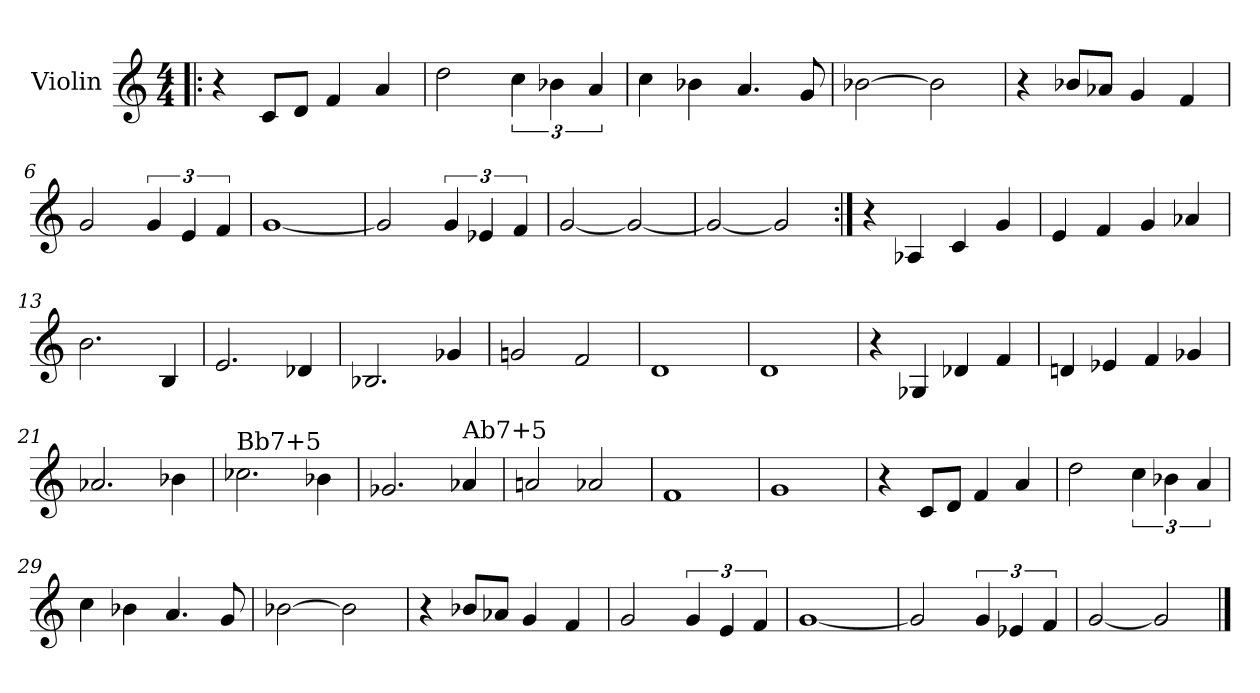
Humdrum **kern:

**kern
*part1
*staff1
*I"Violin
*I'Vln
*clefG2
*k[]
*C:
*M4/4
=1!|:
4r
8c/L
8d/J
4f/
4a/
=2
2dd\
6cc\
6b-X\
6a/
=3
4cc\
4b-X\
4.a/
8g/
=4
[2b-X\
2b-\]
=5
4r
8b-X/L
8a-X/J
4g/
4f/
=6
2g/
6g/
6e/
6f/
!!LO:LB:g=z
=7
[1g
=8
2g/]
6g/
6e-X/
6f/
=9
[2g/
2g/_
=10
2g/_
2g/]
=11:|!
4r
4A-X/
4c/
4g/
=12
4e/
4f/
4g/
4a-X/
=13
2.b\
4B/
=14
2.e/
4d-X/
=15
2.B-X/
4g-X/
!!LO:LB:g=z
=16
2gn/
2f/
=17
1d
=18
1d
=19
4r
4G-X/
4d-X/
4f/
=20
4dn/
4e-X/
4f/
4g-X/
=21
2.a-X/
4b-X\
=22
!LO:TX:a:t=Bb7+5
2.cc-X\
4b-X\
=23
2.g-X/
!LO:TX:a:t=Ab7+5
4a-X/
=24
2an/
2a-X/
=25
1f
!!LO:LB:g=z
=26
1g
=27
4r
8c/L
8d/J
4f/
4a/
=28
2dd\
6cc\
6b-X\
6a/
=29
4cc\
4b-X\
4.a/
8g/
=30
[2b-X\
2b-\]
=31
4r
8b-X/L
8a-X/J
4g/
4f/
=32
2g/
6g/
6e/
6f/
=33
[1g
!!LO:LB:g=z
=34
2g/]
6g/
6e-X/
6f/
=35
[2g/
2g/]
==
*-
